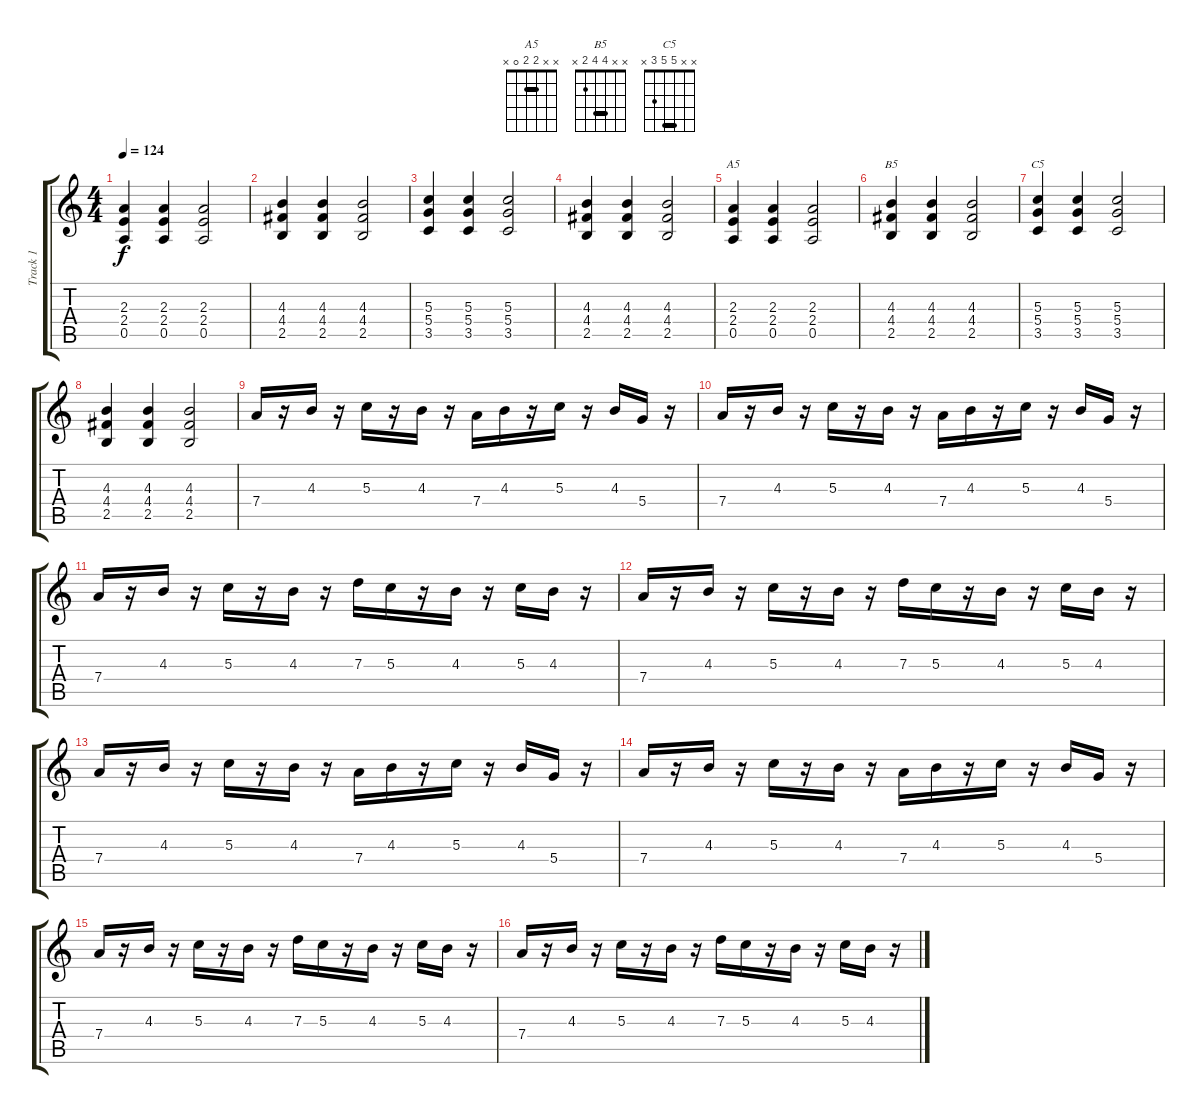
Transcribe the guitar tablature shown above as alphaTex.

\track ("Track 1" "Track 1") {instrument distortionguitar}
\staff {score tabs}
\tuning (E4 B3 G3 D3 A2 E2) {hide}
\chord ("A5" x x 2 2 0 x) {barre 2}
\chord ("B5" x x 4 4 2 x) {barre 4}
\chord ("C5" x x 5 5 3 x) {barre 5}
\ts (4 4)
\tempo 124
\clef g2
\ks c
(2.3 2.4 0.5).4{dy f instrument distortionguitar} (2.3 2.4 0.5).4 (2.3 2.4 0.5).2 |
(4.3 4.4 2.5).4 (4.3 4.4 2.5).4 (4.3 4.4 2.5).2 |
(5.3 5.4 3.5).4 (5.3 5.4 3.5).4 (5.3 5.4 3.5).2 |
(4.3 4.4 2.5).4 (4.3 4.4 2.5).4 (4.3 4.4 2.5).2 |
(2.3 2.4 0.5).4{ch "A5"} (2.3 2.4 0.5).4 (2.3 2.4 0.5).2 |
(4.3 4.4 2.5).4{ch "B5"} (4.3 4.4 2.5).4 (4.3 4.4 2.5).2 |
(5.3 5.4 3.5).4{ch "C5"} (5.3 5.4 3.5).4 (5.3 5.4 3.5).2 |
(4.3 4.4 2.5).4 (4.3 4.4 2.5).4 (4.3 4.4 2.5).2 |
7.4.16 r.16 4.3.16 r.16 5.3.16 r.16 4.3.16 r.16 7.4.16 4.3.16 r.16 5.3.16 r.16 4.3.16 5.4.16 r.16 |
7.4.16 r.16 4.3.16 r.16 5.3.16 r.16 4.3.16 r.16 7.4.16 4.3.16 r.16 5.3.16 r.16 4.3.16 5.4.16 r.16 |
7.4.16 r.16 4.3.16 r.16 5.3.16 r.16 4.3.16 r.16 7.3.16 5.3.16 r.16 4.3.16 r.16 5.3.16 4.3.16 r.16 |
7.4.16 r.16 4.3.16 r.16 5.3.16 r.16 4.3.16 r.16 7.3.16 5.3.16 r.16 4.3.16 r.16 5.3.16 4.3.16 r.16 |
7.4.16 r.16 4.3.16 r.16 5.3.16 r.16 4.3.16 r.16 7.4.16 4.3.16 r.16 5.3.16 r.16 4.3.16 5.4.16 r.16 |
7.4.16 r.16 4.3.16 r.16 5.3.16 r.16 4.3.16 r.16 7.4.16 4.3.16 r.16 5.3.16 r.16 4.3.16 5.4.16 r.16 |
7.4.16 r.16 4.3.16 r.16 5.3.16 r.16 4.3.16 r.16 7.3.16 5.3.16 r.16 4.3.16 r.16 5.3.16 4.3.16 r.16 |
7.4.16 r.16 4.3.16 r.16 5.3.16 r.16 4.3.16 r.16 7.3.16 5.3.16 r.16 4.3.16 r.16 5.3.16 4.3.16 r.16
